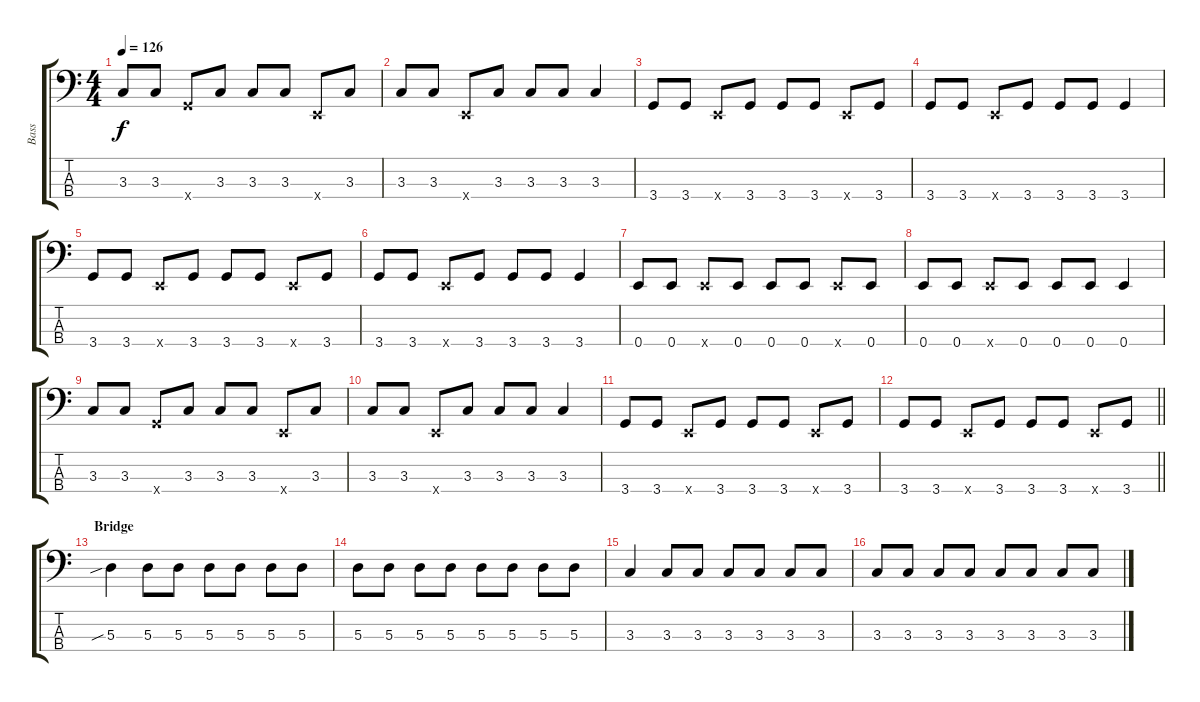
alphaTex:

\track ("Bass" "Bass") {instrument electricbassfinger}
\staff {score tabs}
\tuning (G2 D2 A1 E1) {hide}
\ts (4 4)
\tempo 126
\clef f4
\ks c
3.3.8{dy f} 3.3.8 3.4{x}.8 3.3.8 3.3.8 3.3.8 0.4{x}.8 3.3.8 |
3.3.8 3.3.8 0.4{x}.8 3.3.8 3.3.8 3.3.8 3.3.4 |
3.4.8 3.4.8 0.4{x}.8 3.4.8 3.4.8 3.4.8 0.4{x}.8 3.4.8 |
3.4.8 3.4.8 0.4{x}.8 3.4.8 3.4.8 3.4.8 3.4.4 |
3.4.8 3.4.8 0.4{x}.8 3.4.8 3.4.8 3.4.8 0.4{x}.8 3.4.8 |
3.4.8 3.4.8 0.4{x}.8 3.4.8 3.4.8 3.4.8 3.4.4 |
0.4.8 0.4.8 0.4{x}.8 0.4.8 0.4.8 0.4.8 0.4{x}.8 0.4.8 |
0.4.8 0.4.8 0.4{x}.8 0.4.8 0.4.8 0.4.8 0.4.4 |
3.3.8 3.3.8 3.4{x}.8 3.3.8 3.3.8 3.3.8 0.4{x}.8 3.3.8 |
3.3.8 3.3.8 0.4{x}.8 3.3.8 3.3.8 3.3.8 3.3.4 |
3.4.8 3.4.8 0.4{x}.8 3.4.8 3.4.8 3.4.8 0.4{x}.8 3.4.8 |
\barLineRight lightlight
3.4.8 3.4.8 0.4{x}.8 3.4.8 3.4.8 3.4.8 0.4{x}.8 3.4.8 |
\section ("" "Bridge")
5.3{sib}.4 5.3.8 5.3.8 5.3.8 5.3.8 5.3.8 5.3.8 |
5.3.8 5.3.8 5.3.8 5.3.8 5.3.8 5.3.8 5.3.8 5.3.8 |
3.3.4 3.3.8 3.3.8 3.3.8 3.3.8 3.3.8 3.3.8 |
3.3.8 3.3.8 3.3.8 3.3.8 3.3.8 3.3.8 3.3.8 3.3.8
